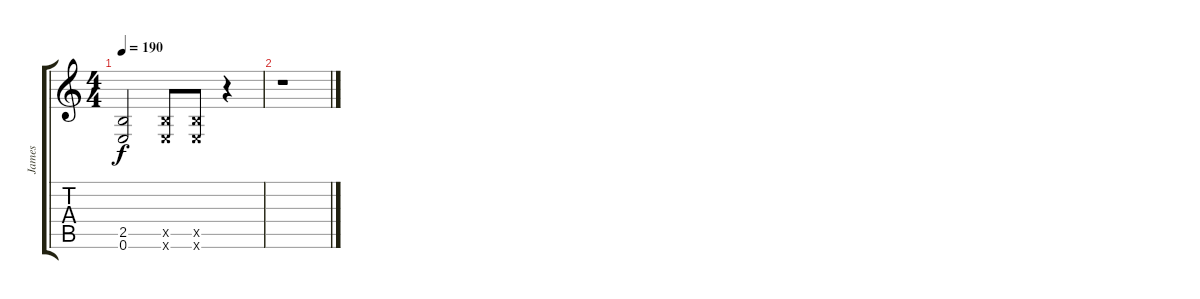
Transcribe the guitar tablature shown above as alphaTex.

\track ("James" "James") {instrument distortionguitar}
\staff {score tabs}
\tuning (E4 B3 G3 D3 A2 E2) {hide}
\ts (4 4)
\tempo 190
\clef g2
\ks c
(2.5 0.6).2{dy f} (2.5{x} 0.6{x}).8 (2.5{x} 0.6{x}).8 r.4 |
r.1
